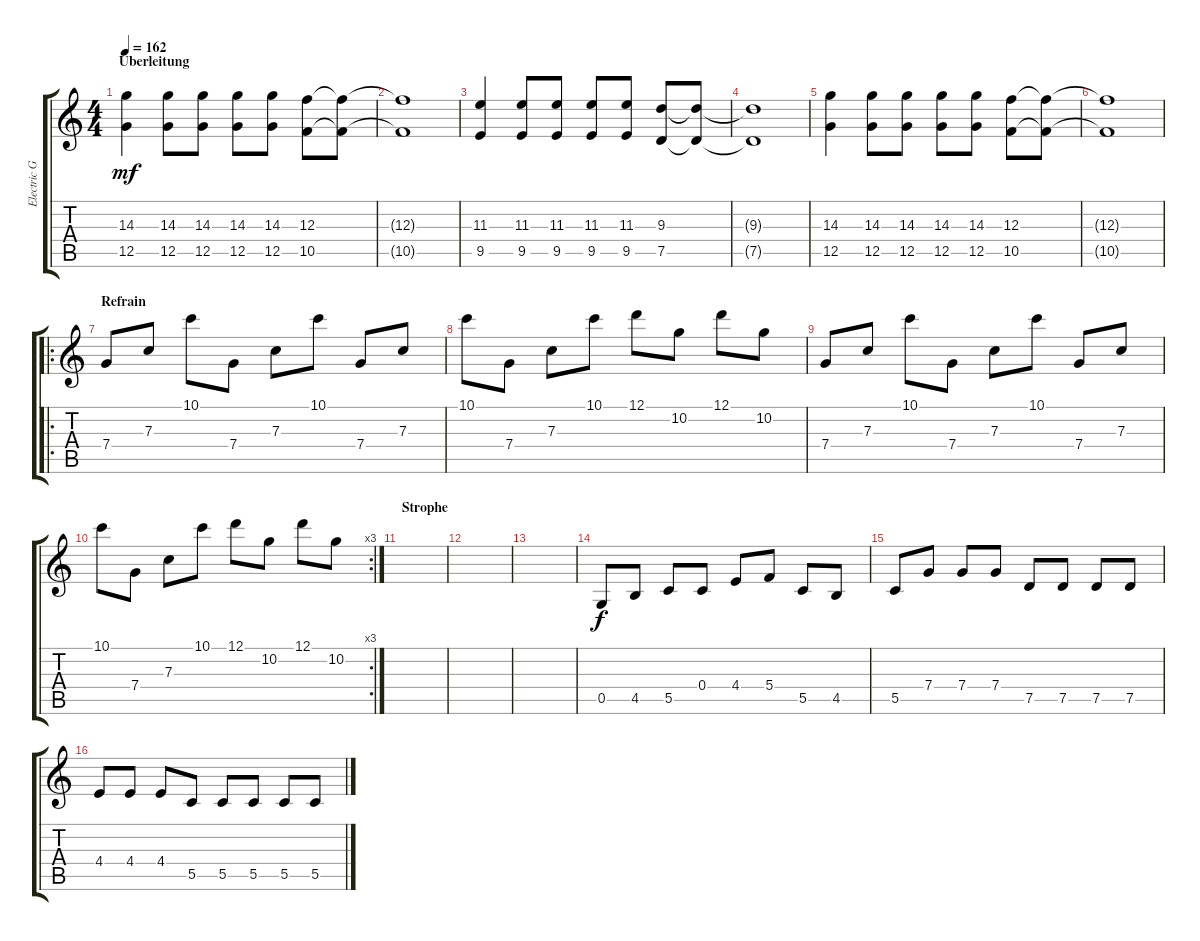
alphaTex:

\track ("Electric Guitar" "Electric G") {instrument distortionguitar}
\staff {score tabs}
\tuning (D4 A3 F3 C3 G2 C2) {hide}
\ts (4 4)
\section ("" "Überleitung")
\tempo 162
\clef g2
\ks c
(14.3 12.5).4{dy mf} (14.3 12.5).8 (14.3 12.5).8 (14.3 12.5).8 (14.3 12.5).8 (12.3 10.5).8 (12.3{t} 10.5{t}).8 |
(12.3{t} 10.5{t}).1 |
(11.3 9.5).4 (11.3 9.5).8 (11.3 9.5).8 (11.3 9.5).8 (11.3 9.5).8 (9.3 7.5).8 (9.3{t} 7.5{t}).8 |
(9.3{t} 7.5{t}).1 |
(14.3 12.5).4 (14.3 12.5).8 (14.3 12.5).8 (14.3 12.5).8 (14.3 12.5).8 (12.3 10.5).8 (12.3{t} 10.5{t}).8 |
(12.3{t} 10.5{t}).1 |
\ro
\section ("" "Refrain")
7.4.8 7.3.8 10.1.8 7.4.8 7.3.8 10.1.8 7.4.8 7.3.8 |
10.1.8 7.4.8 7.3.8 10.1.8 12.1.8 10.2.8 12.1.8 10.2.8 |
7.4.8 7.3.8 10.1.8 7.4.8 7.3.8 10.1.8 7.4.8 7.3.8 |
\rc 3
10.1.8 7.4.8 7.3.8 10.1.8 12.1.8 10.2.8 12.1.8 10.2.8 |
\section ("" "Strophe")
|
|
|
0.5.8{dy f} 4.5.8 5.5.8 0.4.8 4.4.8 5.4.8 5.5.8 4.5.8 |
5.5.8 7.4.8 7.4.8 7.4.8 7.5.8 7.5.8 7.5.8 7.5.8 |
4.4.8 4.4.8 4.4.8 5.5.8 5.5.8 5.5.8 5.5.8 5.5.8
